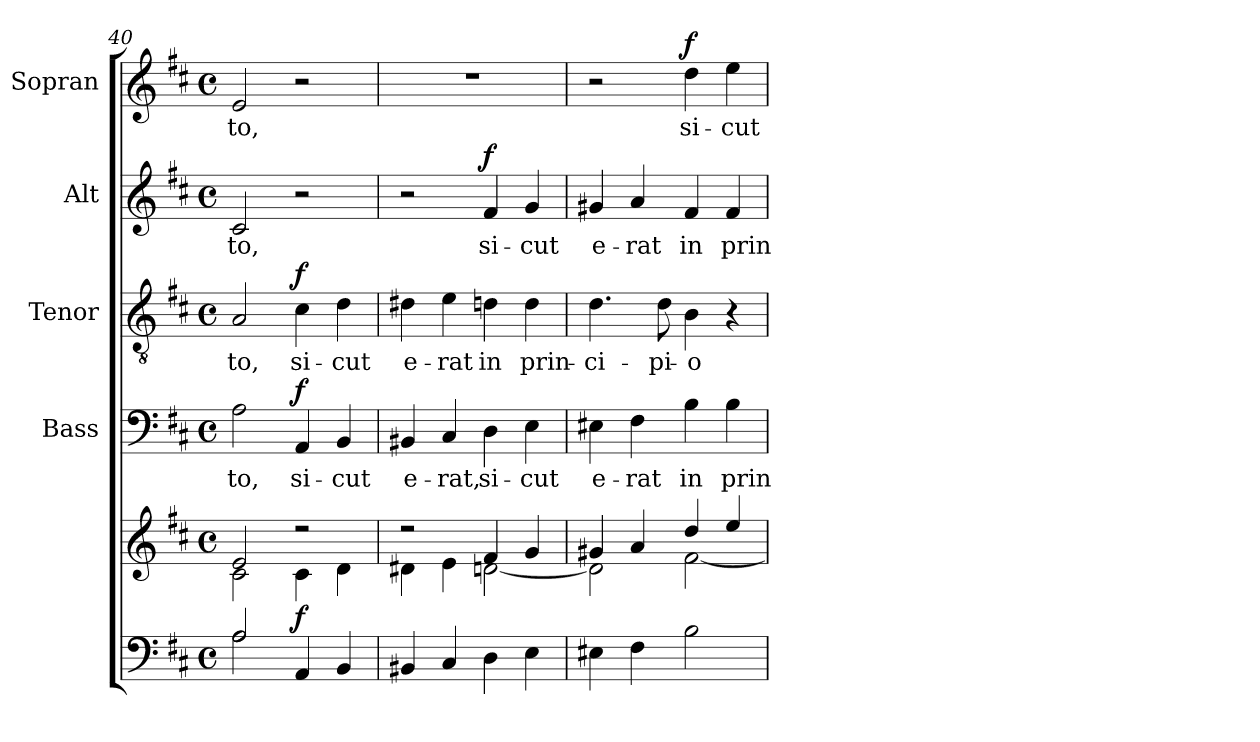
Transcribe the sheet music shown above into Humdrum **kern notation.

**kern	**kern	**dynam	**kern	**text	**dynam	**kern	**text	**dynam	**kern	**text	**dynam	**kern	**text	**dynam
*part5	*part5	*part5	*part4	*part4	*part4	*part3	*part3	*part3	*part2	*part2	*part2	*part1	*part1	*part1
*staff6	*staff5	*staff5/6	*staff4	*staff4	*staff4	*staff3	*staff3	*staff3	*staff2	*staff2	*staff2	*staff1	*staff1	*staff1
*	*	*	*I"Bass	*	*	*I"Tenor	*	*	*I"Alt	*	*	*I"Sopran	*	*
*	*	*	*I'B	*	*	*I'T	*	*	*I'A	*	*	*I'S	*	*
*clefF4	*clefG2	*	*clefF4	*	*	*clefGv2	*	*	*clefG2	*	*	*clefG2	*	*
*k[f#c#]	*k[f#c#]	*	*k[f#c#]	*	*	*k[f#c#]	*	*	*k[f#c#]	*	*	*k[f#c#]	*	*
*D:	*D:	*	*D:	*	*	*D:	*	*	*D:	*	*	*D:	*	*
*M4/4	*M4/4	*	*M4/4	*	*	*M4/4	*	*	*M4/4	*	*	*M4/4	*	*
*met(c)	*met(c)	*	*met(c)	*	*	*met(c)	*	*	*met(c)	*	*	*met(c)	*	*
=40	=40	=40	=40	=40	=40	=40	=40	=40	=40	=40	=40	=40	=40	=40
*^	*^	*	*	*	*	*	*	*	*	*	*	*	*	*
!	!	!	!	!	!	!LO:LY:b	!	!	!LO:LY:b	!	!	!LO:LY:b	!	!	!LO:LY:b	!
2A/	2A\	2e/	2c#\	.	2A\	-to,	.	2A/	-to,	.	2c#/	-to,	.	2e/	-to,	.
!	!	!	!	!LO:DY:b	!	!LO:LY:b	!LO:DY:a	!	!LO:LY:b	!LO:DY:a	!	!	!	!	!	!
4AA/	2ryy	2ree	4c#\	f	4AA/	si-	f	4c#\	si-	f	2r	.	.	2r	.	.
!	!	!	!	!	!	!LO:LY:b	!	!	!LO:LY:b	!	!	!	!	!	!	!
4BB/	.	.	4d\	.	4BB/	-cut	.	4d\	-cut	.	.	.	.	.	.	.
*v	*v	*	*	*	*	*	*	*	*	*	*	*	*	*	*	*
=41	=41	=41	=41	=41	=41	=41	=41	=41	=41	=41	=41	=41	=41	=41	=41
!	!	!	!	!	!LO:LY:b	!	!	!LO:LY:b	!	!	!	!	!	!	!
4BB#X/	2ree	4d#X\	.	4BB#X/	e-	.	4d#X\	e-	.	2r	.	.	1r	.	.
!	!	!	!	!	!LO:LY:b	!	!	!LO:LY:b	!	!	!	!	!	!	!
4C#/	.	4e\	.	4C#/	-rat,	.	4e\	-rat	.	.	.	.	.	.	.
!	!	!	!	!	!LO:LY:b	!	!	!LO:LY:b	!	!	!LO:LY:b	!LO:DY:a	!	!	!
4D\	4f#/	[<2dn\	.	4D\	si-	.	4dn\	in	.	4f#/	si-	f	.	.	.
!	!	!	!	!	!LO:LY:b	!	!	!LO:LY:b	!	!	!LO:LY:b	!	!	!	!
4E\	4g/	.	.	4E\	-cut	.	4d\	prin-	.	4g/	-cut	.	.	.	.
=42	=42	=42	=42	=42	=42	=42	=42	=42	=42	=42	=42	=42	=42	=42	=42
!	!	!	!	!	!LO:LY:b	!	!	!LO:LY:b	!	!	!LO:LY:b	!	!	!	!
4E#X\	4g#X/	2d\]	.	4E#X\	e-	.	4.d\	-ci-	.	4g#X/	e-	.	2r	.	.
!	!	!	!	!	!LO:LY:b	!	!	!	!	!	!LO:LY:b	!	!	!	!
4F#\	4a/	.	.	4F#\	-rat	.	.	.	.	4a/	-rat	.	.	.	.
!	!	!	!	!	!	!	!	!LO:LY:b	!	!	!	!	!	!	!
.	.	.	.	.	.	.	8d\	-pi-	.	.	.	.	.	.	.
!	!	!	!	!	!LO:LY:b	!	!	!LO:LY:b	!	!	!LO:LY:b	!	!	!LO:LY:b	!LO:DY:a
2B\	4dd/	[<2f#\	.	4B\	in	.	4B\	-o	.	4f#/	in	.	4dd\	si-	f
!	!	!	!	!	!LO:LY:b	!	!	!	!	!	!LO:LY:b	!	!	!LO:LY:b	!
.	4ee/	.	.	4B\	prin-	.	4r	.	.	4f#/	prin-	.	4ee\	-cut	.
*	*v	*v	*	*	*	*	*	*	*	*	*	*	*	*	*
=	=	=	=	=	=	=	=	=	=	=	=	=	=	=
*-	*-	*-	*-	*-	*-	*-	*-	*-	*-	*-	*-	*-	*-	*-
